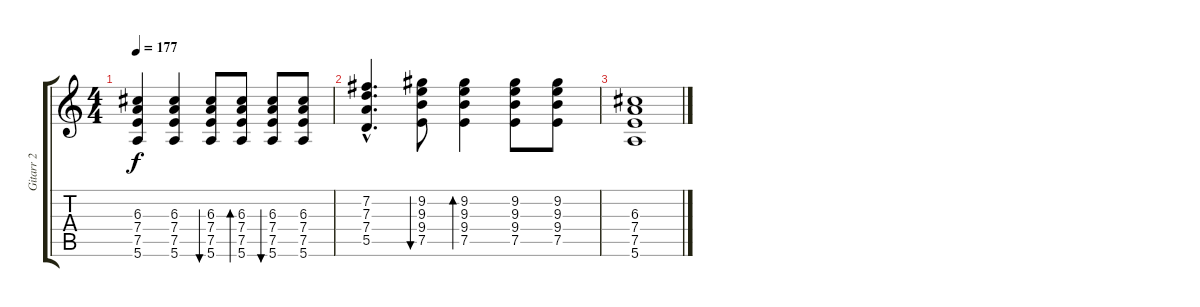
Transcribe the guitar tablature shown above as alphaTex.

\track ("Gitarr 2" "Gitarr 2") {instrument distortionguitar}
\staff {score tabs}
\tuning (E4 B3 G3 D3 A2 E2) {hide}
\ts (4 4)
\tempo 177
\clef g2
\ks c
(6.3 7.4 7.5 5.6).4{dy f} (6.3 7.4 7.5 5.6).4 (6.3 7.4 7.5 5.6).8{bu 240} (6.3 7.4 7.5 5.6).8{bd 240} (6.3 7.4 7.5 5.6).8{bu 240} (6.3 7.4 7.5 5.6).8 |
(7.2{hac} 7.3{hac} 7.4{hac} 5.5{hac}).4{d} (9.2 9.3 9.4 7.5).8{bu 240} (9.2 9.3 9.4 7.5).4{bd 240} (9.2 9.3 9.4 7.5).8 (9.2 9.3 9.4 7.5).8 |
(6.3 7.4 7.5 5.6).1
